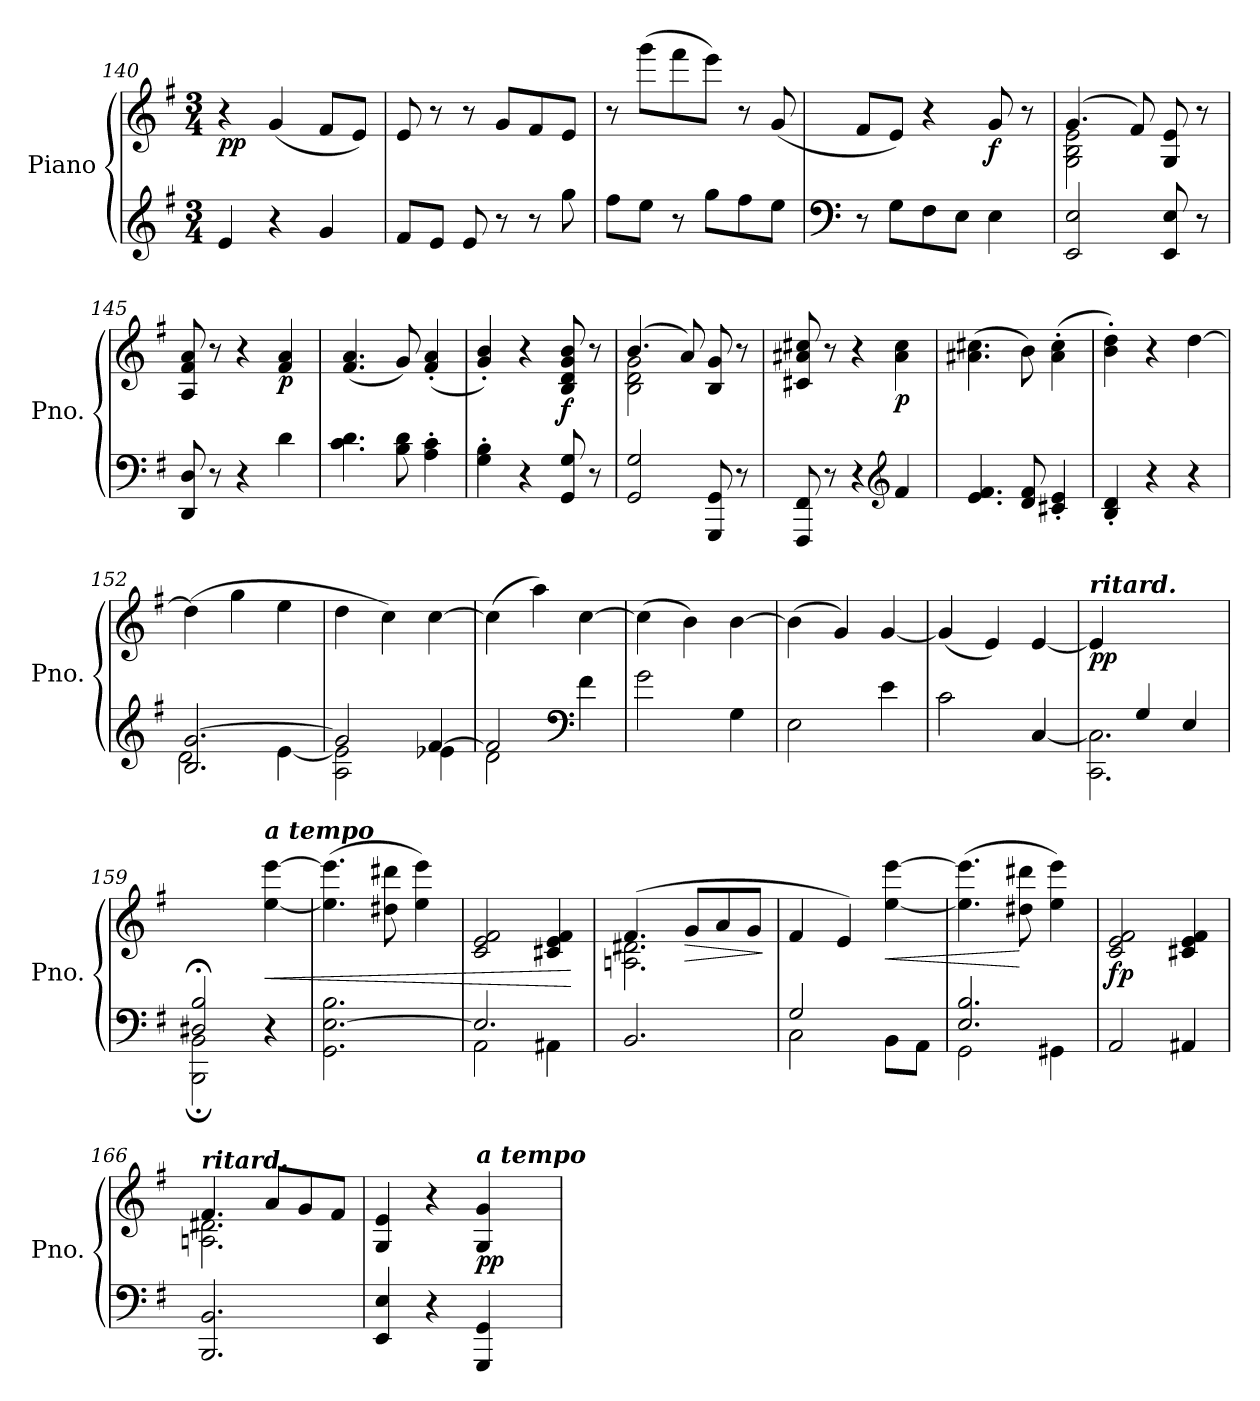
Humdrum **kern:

**kern	**kern	**dynam
*part1	*part1	*part1
*staff2	*staff1	*staff1/2
*I"Piano	*	*
*I'Pno.	*	*
*clefG2	*clefG2	*
*k[f#]	*k[f#]	*
*M3/4	*M3/4	*
=140	=140	=140
!	!	!LO:DY:b
4e/	4r	pp
4r	(4g/	.
4g/	8f#/L	.
.	8e/J)	.
=141	=141	=141
!	!	!LO:DY:b
8f#/L	8e/	other-dynamics
8e/J	8r	.
8e/	8r	.
8r	8g/L	.
8r	8f#/	.
8gg\	8e/J	.
=142	=142	=142
8ff#\L	8r	.
8ee\J	(8ggg\L	.
8r	8fff#\	.
8gg\L	8eee\J)	.
8ff#\	8r	.
8ee\J	(8g/	.
=143	=143	=143
*clefF4	*	*
8r	8f#/L	.
8G\L	8e/J)	.
8F#\	4r	.
8E\J	.	.
!	!	!LO:DY:b
4E\	8g/	f
.	8r	.
=144	=144	=144
*^	*^	*
2ryy	2EE/ 2E/	(>4.g/	2G\ 2B\ 2e\	.
.	.	8f#/)	.	.
4ryy	8EE/ 8E/	8G/ 8e/	4ryy	.
.	8r	8r	.	.
*v	*v	*	*	*
*	*v	*v	*
!!LO:LB:g=z
=145	=145	=145
8DD/ 8D/	8A/ 8f#/ 8a/	.
8r	8r	.
4r	4r	.
!	!	!LO:DY:b
4d\	4f#/ 4a/	p
=146	=146	=146
4.c\ 4.d\	(4.f#/ 4.a/	.
8B\ 8d\	8g/)	.
4A\' 4c\'	(4f#/' 4a/'	.
=147	=147	=147
4G\' 4B\'	4g/' 4b/')	.
4r	4r	.
!	!	!LO:DY:b
8GG/ 8G/	8B/ 8d/ 8g/ 8b/	f
8r	8r	.
=148	=148	=148
*^	*^	*
2ryy	2GG/ 2G/	(4.b/	2B\ 2d\ 2g\	.
.	.	8a/)	.	.
4ryy	8GGG/ 8GG/	8B/ 8g/	4ryy	.
.	8r	8r	.	.
*v	*v	*	*	*
*	*v	*v	*
=149	=149	=149
8FFF#/ 8FF#/	8c#X/ 8a#X/ 8cc#X/	.
8r	8r	.
4r	4r	.
*clefG2	*	*
!	!	!LO:DY:b
4f#/	4a#\ 4cc#\	p
=150	=150	=150
4.e/ 4.f#/	(4.a#X\ 4.cc#X\	.
8d/ 8f#/	8b\)	.
4c#X/' 4e/'	(4a#\' 4cc#\'	.
=151	=151	=151
4B/' 4d/'	4b\' 4dd\')	.
4r	4r	.
4r	[4dd\	.
!!LO:PB:g=z
=152	=152	=152
*^	*	*
2.B/ [2.g/	2d\	(4dd\]	.
.	.	4gg\	.
.	[4e\	4ee\	.
=153	=153	=153	=153
2g/]	2A\ 2e\]	4dd\	.
.	.	4cc\)	.
[4f#/	4e-X\	[4cc\	.
=154	=154	=154	=154
*	*	*^	*
2f#/]	2d\	(4cc\]	2ryy	.
.	.	4aa\)	.	.
*clefF4	*	*	*	*
4f#\	4ryy	[4cc\	4ryy	.
*v	*v	*	*	*
*	*v	*v	*
=155	=155	=155
2g\	(4cc\]	.
.	4b\)	.
4G\	[4b\	.
=156	=156	=156
!	!	!LO:DY:b
2E\	(4b\]	other-dynamics
.	4g/)	.
4e\	[4g/	.
=157	=157	=157
2c\	(4g/]	.
.	4e/)	.
[4C/	[4e/	.
=158	=158	=158
*^	*	*
!	!	!LO:TX:a:Bi:t=ritard.	!
!	!	!	!LO:DY:b
4ryy	2.CC\ 2.C\]	(>4e/]	pp
4G/	.	2ryy	.
4E/)	.	.	.
=159	=159	=159	=159
2D#X/;< 2B/;<	2BBB\; 2BB\;	2ryy	.
!	!	!LO:TX:a:Bi:t=a tempo	!
!	!	!	!LO:HP:b
4ryy	4r	[4ee\ [4eee\	<
*v	*v	*	*
=160	=160	=160
2.GG\ [2.E\ 2.B\	(4.ee\] 4.eee\]	.
.	8dd#X\ 8ddd#X\	.
.	4ee\ 4eee\)	.
!!LO:LB:g=z
=161	=161	=161
*^	*	*
2.E/]	2AA\	2c/ 2e/ 2f#/	.
.	4AA#X\	4c#X/ 4e/ 4f#/	.
*v	*v	*	*
.	.	[
!!LO:LB:g=z
=162	=162	=162
*	*^	*
2.BB/	(4.f#/	2.An\ 2.d#X\	.
!	!	!	!LO:HP:b
.	8g/L	.	>
.	8a/	.	.
.	8g/J	.	.
*	*v	*v	*
.	.	]
=163	=163	=163
*^	*^	*
2C\	2G/	4f#/	2ryy	.
.	.	4e/)	.	.
!	!	!	!	!LO:HP:b
8BB\L	4ryy	[4ee\ [4eee\	4ryy	<
8AA\J	.	.	.	.
*	*	*v	*v	*
=164	=164	=164	=164
2.E/ 2.B/	2GG\	(4.ee\] 4.eee\]	.
.	.	8dd#X\ 8ddd#X\	[
.	4GG#X\	4ee\ 4eee\)	.
=165	=165	=165	=165
!	!	!	!LO:DY:b
*v	*v	*	*
2AA/	2c/ 2e/ 2f#/	fp
4AA#X/	4c#X/ 4e/ 4f#/	.
=166	=166	=166
*	*^	*
!	!LO:TX:a:Bi:t=ritard.	!	!
2.BBB/ 2.BB/	4.f#/	2.An\ 2.d#X\	.
.	8a/L	.	.
.	8g/	.	.
.	8f#/J	.	.
*	*v	*v	*
=167	=167	=167
4EE/ 4E/	4G/ 4e/	.
4r	4r	.
!	!LO:TX:a:Bi:t=a tempo	!
!	!	!LO:DY:b
4GGG/ 4GG/	4G/ 4g/	pp
=	=	=
*-	*-	*-
